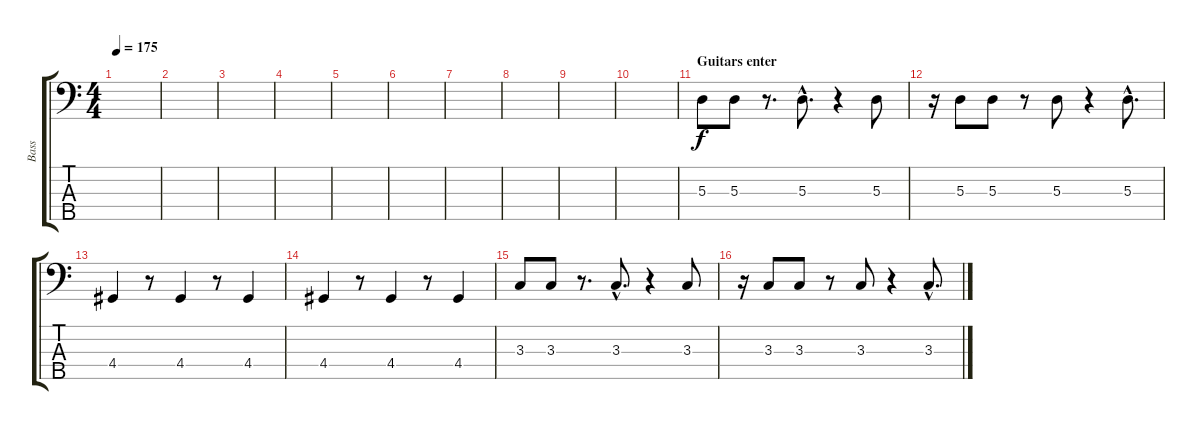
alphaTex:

\track ("Bass" "Bass") {instrument electricbassfinger}
\staff {score tabs}
\tuning (G2 D2 A1 E1 B0) {hide}
\ts (4 4)
\tempo 175
\clef f4
\ks c
|
|
|
|
|
|
|
|
|
|
\section ("" "Guitars enter")
5.3.8 5.3.8 r.8{d} 5.3{hac}.8{d} r.4 5.3.8 |
r.16 5.3.8 5.3.8 r.8 5.3.8 r.4 5.3{hac}.8{d} |
4.4.4 r.8 4.4.4 r.8 4.4.4 |
4.4.4 r.8 4.4.4 r.8 4.4.4 |
3.3.8 3.3.8 r.8{d} 3.3{hac}.8{d} r.4 3.3.8 |
r.16 3.3.8 3.3.8 r.8 3.3.8 r.4 3.3{hac}.8{d}
